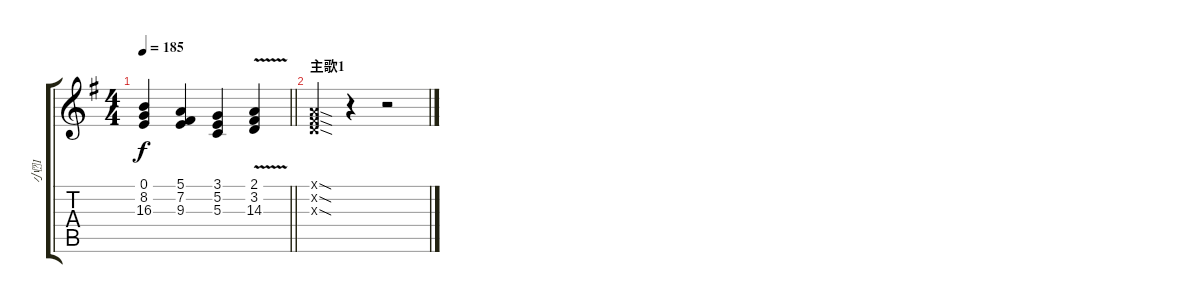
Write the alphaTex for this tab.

\track ("小1" "小1") {instrument vibraphone}
\staff {score tabs}
\tuning (E4 B3 G3 D3 A2 E2) {hide}
\ts (4 4)
\tempo 185
\clef g2
\barLineRight lightlight
\ks g
(0.1 8.2 16.3).4{dy f} (5.1 7.2 9.3).4 (3.1 5.2 5.3).4 (2.1 3.2 14.3{v}).4 |
\section ("" "主歌1")
(2.1{sod x} 3.2{sod x} 14.3{sod x}).4 r.4 r.2
